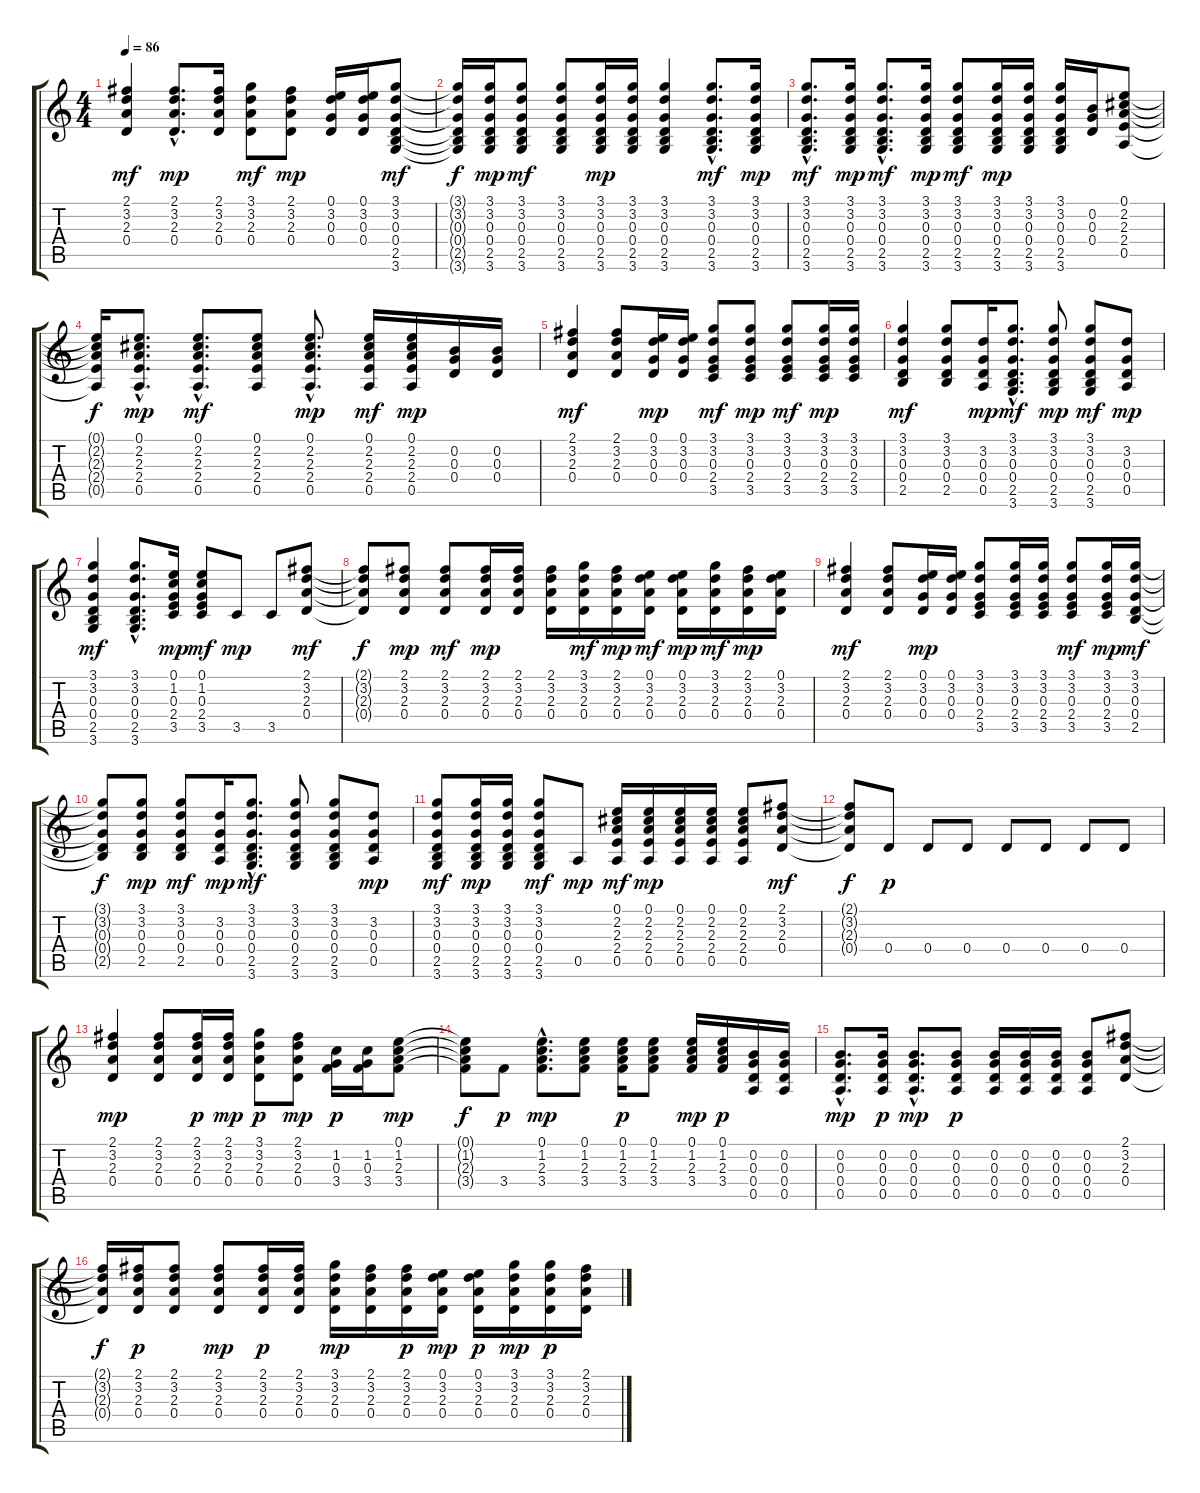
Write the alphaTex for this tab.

\track "" {instrument acousticguitarsteel}
\staff {score tabs}
\tuning (E4 B3 G3 D3 A2 E2) {hide}
\ts (4 4)
\tempo 86
\clef g2
\ks c
(2.1 3.2 2.3 0.4).4{dy mf} (2.1{hac} 3.2{hac} 2.3{hac} 0.4{hac}).8{d dy mp} (2.1 3.2 2.3 0.4).16 (3.1 3.2 2.3 0.4).8{dy mf} (2.1 3.2 2.3 0.4).8{dy mp} (0.1 3.2 0.3 0.4).16 (0.1 3.2 0.3 0.4).16 (3.1 3.2 0.3 0.4 2.5 3.6).8{dy mf} |
(3.1{t} 3.2{t} 0.3{t} 0.4{t} 2.5{t} 3.6{t}).16{dy f} (3.1 3.2 0.3 0.4 2.5 3.6).16{dy mp} (3.1 3.2 0.3 0.4 2.5 3.6).8{dy mf} (3.1 3.2 0.3 0.4 2.5 3.6).8 (3.1 3.2 0.3 0.4 2.5 3.6).16{dy mp} (3.1 3.2 0.3 0.4 2.5 3.6).16 (3.1 3.2 0.3 0.4 2.5 3.6).4 (3.1{hac} 3.2{hac} 0.3{hac} 0.4{hac} 2.5{hac} 3.6{hac}).8{d dy mf} (3.1 3.2 0.3 0.4 2.5 3.6).16{dy mp} |
(3.1{hac} 3.2{hac} 0.3{hac} 0.4{hac} 2.5{hac} 3.6{hac}).8{d dy mf} (3.1 3.2 0.3 0.4 2.5 3.6).16{dy mp} (3.1{hac} 3.2{hac} 0.3{hac} 0.4{hac} 2.5{hac} 3.6{hac}).8{d dy mf} (3.1 3.2 0.3 0.4 2.5 3.6).16{dy mp} (3.1 3.2 0.3 0.4 2.5 3.6).8{dy mf} (3.1 3.2 0.3 0.4 2.5 3.6).16{dy mp} (3.1 3.2 0.3 0.4 2.5 3.6).16 (3.1 3.2 0.3 0.4 2.5 3.6).16 (0.2 0.3 0.4).16 (0.1 2.2 2.3 2.4 0.5).8 |
(0.1{t} 2.2{t} 2.3{t} 2.4{t} 0.5{t}).16{dy f} (0.1{hac} 2.2{hac} 2.3{hac} 2.4{hac} 0.5{hac}).8{d dy mp} (0.1{hac} 2.2{hac} 2.3{hac} 2.4{hac} 0.5{hac}).8{d dy mf} (0.1 2.2 2.3 2.4 0.5).8 (0.1{hac} 2.2{hac} 2.3{hac} 2.4{hac} 0.5{hac}).8{d dy mp} (0.1 2.2 2.3 2.4 0.5).16{dy mf} (0.1 2.2 2.3 2.4 0.5).16{dy mp} (0.2 0.3 0.4).16 (0.2 0.3 0.4).16 |
(2.1 3.2 2.3 0.4).4{dy mf} (2.1 3.2 2.3 0.4).8 (0.1 3.2 0.3 0.4).16{dy mp} (0.1 3.2 0.3 0.4).16 (3.1 3.2 0.3 2.4 3.5).8{dy mf} (3.1 3.2 0.3 2.4 3.5).8{dy mp} (3.1 3.2 0.3 2.4 3.5).8{dy mf} (3.1 3.2 0.3 2.4 3.5).16{dy mp} (3.1 3.2 0.3 2.4 3.5).16 |
(3.1 3.2 0.3 0.4 2.5).4{dy mf} (3.1 3.2 0.3 0.4 2.5).8 (3.2 0.3 0.4 0.5).16{dy mp} (3.1{hac} 3.2{hac} 0.3{hac} 0.4{hac} 2.5{hac} 3.6{hac}).8{d dy mf} (3.1 3.2 0.3 0.4 2.5 3.6).8{dy mp} (3.1 3.2 0.3 0.4 2.5 3.6).8{dy mf} (3.2 0.3 0.4 0.5).8{dy mp} |
(3.1 3.2 0.3 0.4 2.5 3.6).4{dy mf} (3.1{hac} 3.2{hac} 0.3{hac} 0.4{hac} 2.5{hac} 3.6{hac}).8{d} (0.1 1.2 0.3 2.4 3.5).16{dy mp} (0.1 1.2 0.3 2.4 3.5).8{dy mf} 3.5.8{dy mp} 3.5.8 (2.1 3.2 2.3 0.4).8{dy mf} |
(2.1{t} 3.2{t} 2.3{t} 0.4{t}).8{dy f} (2.1 3.2 2.3 0.4).8{dy mp} (2.1 3.2 2.3 0.4).8{dy mf} (2.1 3.2 2.3 0.4).16{dy mp} (2.1 3.2 2.3 0.4).16 (2.1 3.2 2.3 0.4).16 (3.1 3.2 2.3 0.4).16{dy mf} (2.1 3.2 2.3 0.4).16{dy mp} (0.1 3.2 2.3 0.4).16{dy mf} (0.1 3.2 2.3 0.4).16{dy mp} (3.1 3.2 2.3 0.4).16{dy mf} (2.1 3.2 2.3 0.4).16{dy mp} (0.1 3.2 2.3 0.4).16 |
(2.1 3.2 2.3 0.4).4{dy mf} (2.1 3.2 2.3 0.4).8 (0.1 3.2 0.3 0.4).16{dy mp} (0.1 3.2 0.3 0.4).16 (3.1 3.2 0.3 2.4 3.5).8 (3.1 3.2 0.3 2.4 3.5).16 (3.1 3.2 0.3 2.4 3.5).16 (3.1 3.2 0.3 2.4 3.5).8{dy mf} (3.1 3.2 0.3 2.4 3.5).16{dy mp} (3.1 3.2 0.3 0.4 2.5).16{dy mf} |
(3.1{t} 3.2{t} 0.3{t} 0.4{t} 2.5{t}).8{dy f} (3.1 3.2 0.3 0.4 2.5).8{dy mp} (3.1 3.2 0.3 0.4 2.5).8{dy mf} (3.2 0.3 0.4 0.5).16{dy mp} (3.1{hac} 3.2{hac} 0.3{hac} 0.4{hac} 2.5{hac} 3.6{hac}).8{d dy mf} (3.1 3.2 0.3 0.4 2.5 3.6).8 (3.1 3.2 0.3 0.4 2.5 3.6).8 (3.2 0.3 0.4 0.5).8{dy mp} |
(3.1 3.2 0.3 0.4 2.5 3.6).8{dy mf} (3.1 3.2 0.3 0.4 2.5 3.6).16{dy mp} (3.1 3.2 0.3 0.4 2.5 3.6).16 (3.1 3.2 0.3 0.4 2.5 3.6).8{dy mf} 0.5.8{dy mp} (0.1 2.2 2.3 2.4 0.5).16{dy mf} (0.1 2.2 2.3 2.4 0.5).16{dy mp} (0.1 2.2 2.3 2.4 0.5).16 (0.1 2.2 2.3 2.4 0.5).16 (0.1 2.2 2.3 2.4 0.5).8 (2.1 3.2 2.3 0.4).8{dy mf} |
(2.1{t} 3.2{t} 2.3{t} 0.4{t}).8{dy f} 0.4.8{dy p} 0.4.8 0.4.8 0.4.8 0.4.8 0.4.8 0.4.8 |
(2.1 3.2 2.3 0.4).4{dy mp} (2.1 3.2 2.3 0.4).8 (2.1 3.2 2.3 0.4).16{dy p} (2.1 3.2 2.3 0.4).16{dy mp} (3.1 3.2 2.3 0.4).8{dy p} (2.1 3.2 2.3 0.4).8{dy mp} (1.2 0.3 3.4).16{dy p} (1.2 0.3 3.4).16 (0.1 1.2 2.3 3.4).8{dy mp} |
(0.1{t} 1.2{t} 2.3{t} 3.4{t}).8{dy f} 3.4.8{dy p} (0.1{hac} 1.2{hac} 2.3{hac} 3.4{hac}).8{d dy mp} (0.1 1.2 2.3 3.4).8 (0.1 1.2 2.3 3.4).16{dy p} (0.1 1.2 2.3 3.4).8 (0.1 1.2 2.3 3.4).16{dy mp} (0.1 1.2 2.3 3.4).16{dy p} (0.2 0.3 0.4 0.5).16 (0.2 0.3 0.4 0.5).16 |
(0.2{hac} 0.3{hac} 0.4{hac} 0.5{hac}).8{d dy mp} (0.2 0.3 0.4 0.5).16{dy p} (0.2{hac} 0.3{hac} 0.4{hac} 0.5{hac}).8{d dy mp} (0.2 0.3 0.4 0.5).8{dy p} (0.2 0.3 0.4 0.5).16 (0.2 0.3 0.4 0.5).16 (0.2 0.3 0.4 0.5).16 (0.2 0.3 0.4 0.5).8 (2.1 3.2 2.3 0.4).8 |
(2.1{t} 3.2{t} 2.3{t} 0.4{t}).16{dy f} (2.1 3.2 2.3 0.4).16{dy p} (2.1 3.2 2.3 0.4).8 (2.1 3.2 2.3 0.4).8{dy mp} (2.1 3.2 2.3 0.4).16{dy p} (2.1 3.2 2.3 0.4).16 (3.1 3.2 2.3 0.4).16{dy mp} (2.1 3.2 2.3 0.4).16 (2.1 3.2 2.3 0.4).16{dy p} (0.1 3.2 2.3 0.4).16{dy mp} (0.1 3.2 2.3 0.4).16{dy p} (3.1 3.2 2.3 0.4).16{dy mp} (3.1 3.2 2.3 0.4).16{dy p} (2.1 3.2 2.3 0.4).16
